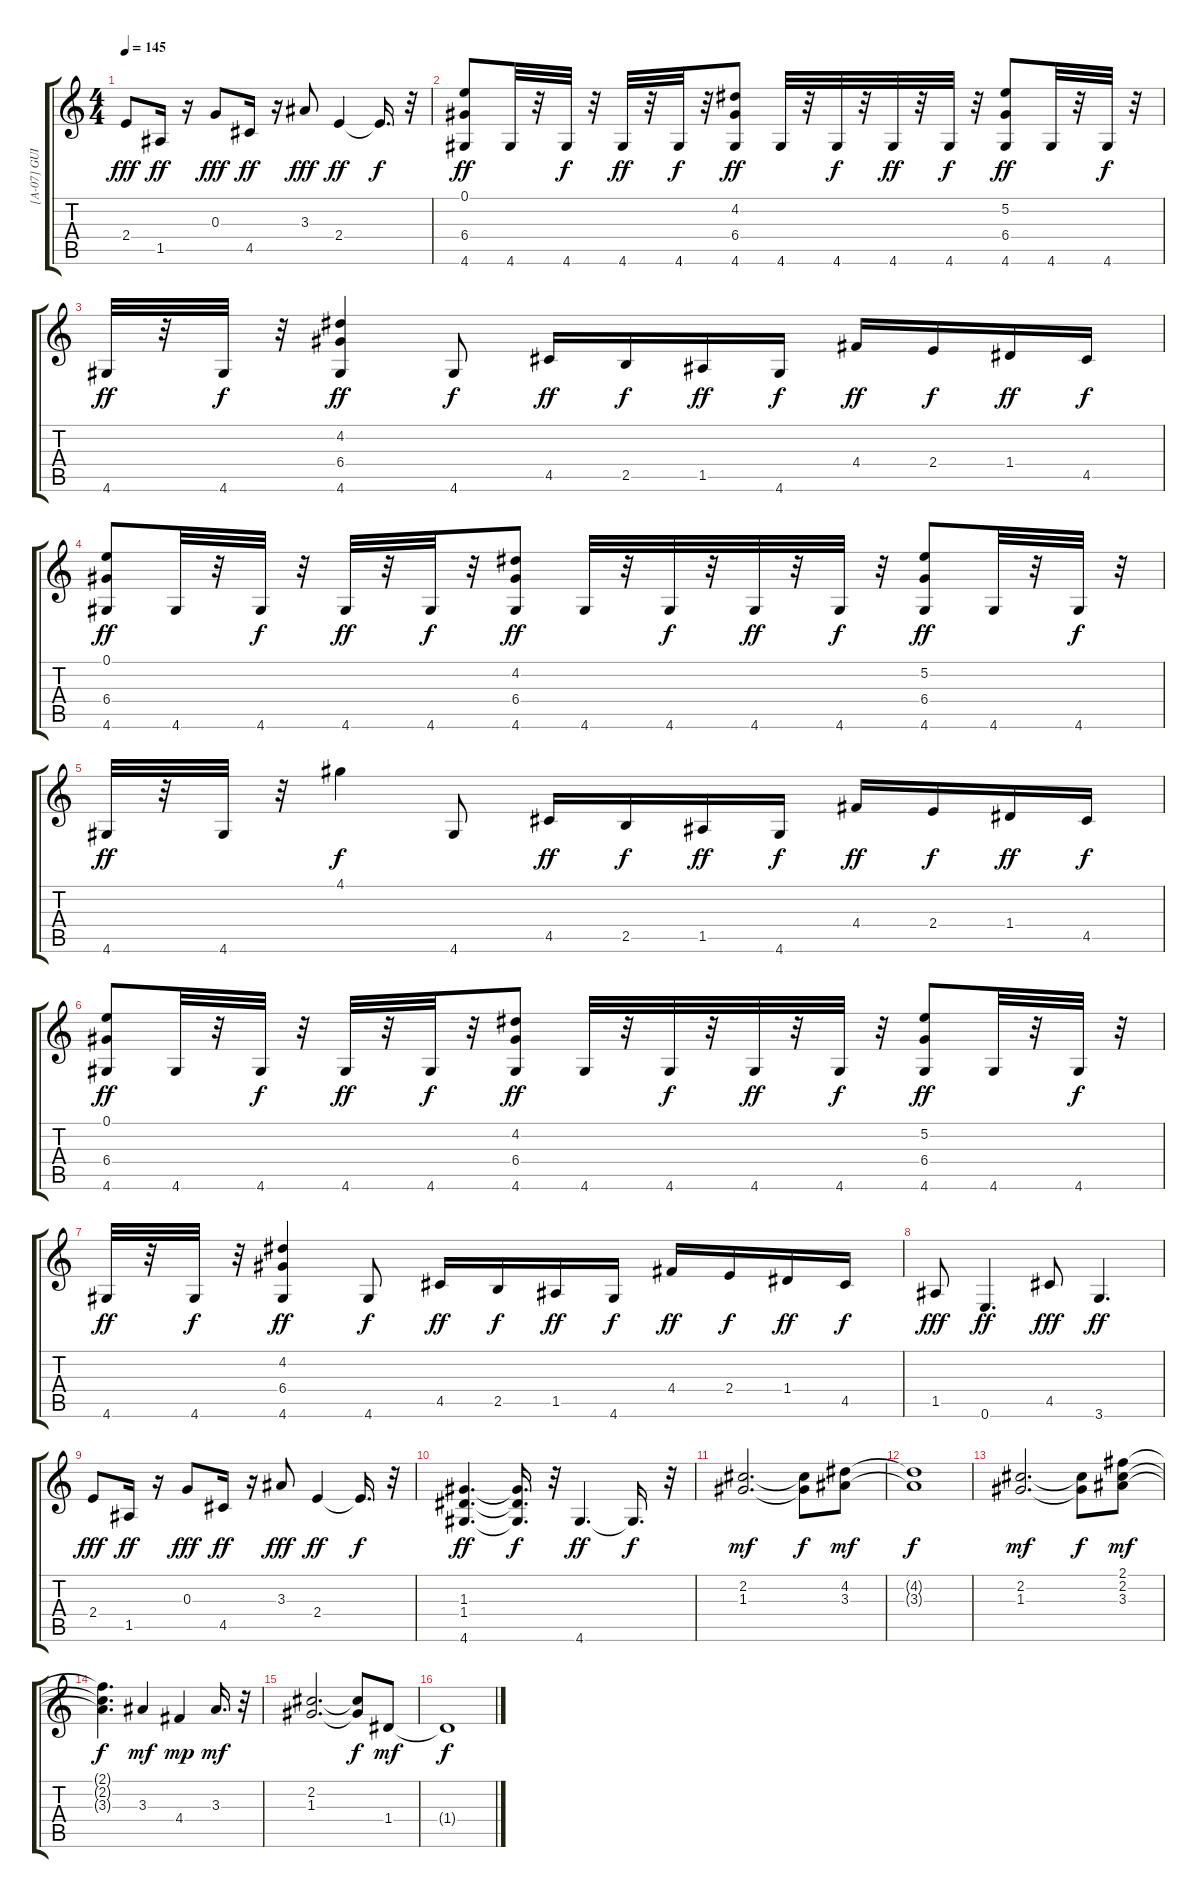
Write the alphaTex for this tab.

\track ("[A-07] GUITAR 2" "[A-07] GUI") {instrument distortionguitar}
\staff {score tabs}
\tuning (E4 B3 G3 D3 A2 E2) {hide}
\ts (4 4)
\tempo 145
\clef g2
\ks c
2.4.8{dy fff} 1.5.16{dy ff} r.16 0.3.8{dy fff} 4.5.16{dy ff} r.16 3.3.8{dy fff} 2.4.4{dy ff} 2.4{t}.16{d dy f} r.32 |
(0.1 6.4 4.6).8{dy ff} 4.6.32 r.32 4.6.32{dy f} r.32 4.6.32{dy ff} r.32 4.6.32{dy f} r.32 (4.2 6.4 4.6).8{dy ff} 4.6.32 r.32 4.6.32{dy f} r.32 4.6.32{dy ff} r.32 4.6.32{dy f} r.32 (5.2 6.4 4.6).8{dy ff} 4.6.32 r.32 4.6.32{dy f} r.32 |
4.6.32{dy ff} r.32 4.6.32{dy f} r.32 (4.2 6.4 4.6).4{dy ff} 4.6.8{dy f} 4.5.16{dy ff} 2.5.16{dy f} 1.5.16{dy ff} 4.6.16{dy f} 4.4.16{dy ff} 2.4.16{dy f} 1.4.16{dy ff} 4.5.16{dy f} |
(0.1 6.4 4.6).8{dy ff} 4.6.32 r.32 4.6.32{dy f} r.32 4.6.32{dy ff} r.32 4.6.32{dy f} r.32 (4.2 6.4 4.6).8{dy ff} 4.6.32 r.32 4.6.32{dy f} r.32 4.6.32{dy ff} r.32 4.6.32{dy f} r.32 (5.2 6.4 4.6).8{dy ff} 4.6.32 r.32 4.6.32{dy f} r.32 |
4.6.32{dy ff} r.32 4.6.32 r.32 4.1.4{dy f instrument guitarharmonics} 4.6.8{instrument distortionguitar} 4.5.16{dy ff} 2.5.16{dy f} 1.5.16{dy ff} 4.6.16{dy f} 4.4.16{dy ff} 2.4.16{dy f} 1.4.16{dy ff} 4.5.16{dy f} |
(0.1 6.4 4.6).8{dy ff} 4.6.32 r.32 4.6.32{dy f} r.32 4.6.32{dy ff} r.32 4.6.32{dy f} r.32 (4.2 6.4 4.6).8{dy ff} 4.6.32 r.32 4.6.32{dy f} r.32 4.6.32{dy ff} r.32 4.6.32{dy f} r.32 (5.2 6.4 4.6).8{dy ff} 4.6.32 r.32 4.6.32{dy f} r.32 |
4.6.32{dy ff} r.32 4.6.32{dy f} r.32 (4.2 6.4 4.6).4{dy ff} 4.6.8{dy f} 4.5.16{dy ff} 2.5.16{dy f} 1.5.16{dy ff} 4.6.16{dy f} 4.4.16{dy ff} 2.4.16{dy f} 1.4.16{dy ff} 4.5.16{dy f} |
1.5.8{dy fff} 0.6.4{d dy ff} 4.5.8{dy fff} 3.6.4{d dy ff} |
2.4.8{dy fff} 1.5.16{dy ff} r.16 0.3.8{dy fff} 4.5.16{dy ff} r.16 3.3.8{dy fff} 2.4.4{dy ff} 2.4{t}.16{d dy f} r.32 |
(1.3 1.4 4.6).4{d dy ff} (1.3{t} 1.4{t} 4.6{t}).16{d dy f} r.32 4.6.4{d dy ff instrument guitarharmonics} 4.6{t}.16{d dy f} r.32 |
(2.2 1.3).2{d dy mf instrument distortionguitar} (2.2{t} 1.3{t}).8{dy f} (4.2 3.3).8{dy mf} |
(4.2{t} 3.3{t}).1{dy f} |
(2.2 1.3).2{d dy mf} (2.2{t} 1.3{t}).8{dy f} (2.1 2.2 3.3).8{dy mf} |
(2.1{t} 2.2{t} 3.3{t}).4{d dy f} 3.3.4{dy mf instrument guitarharmonics} 4.4.4{dy mp} 3.3.16{d dy mf} r.32 |
(2.2 1.3).2{d instrument distortionguitar} (2.2{t} 1.3{t}).8{dy f} 1.4.8{dy mf instrument guitarharmonics} |
1.4{t}.1{dy f}
